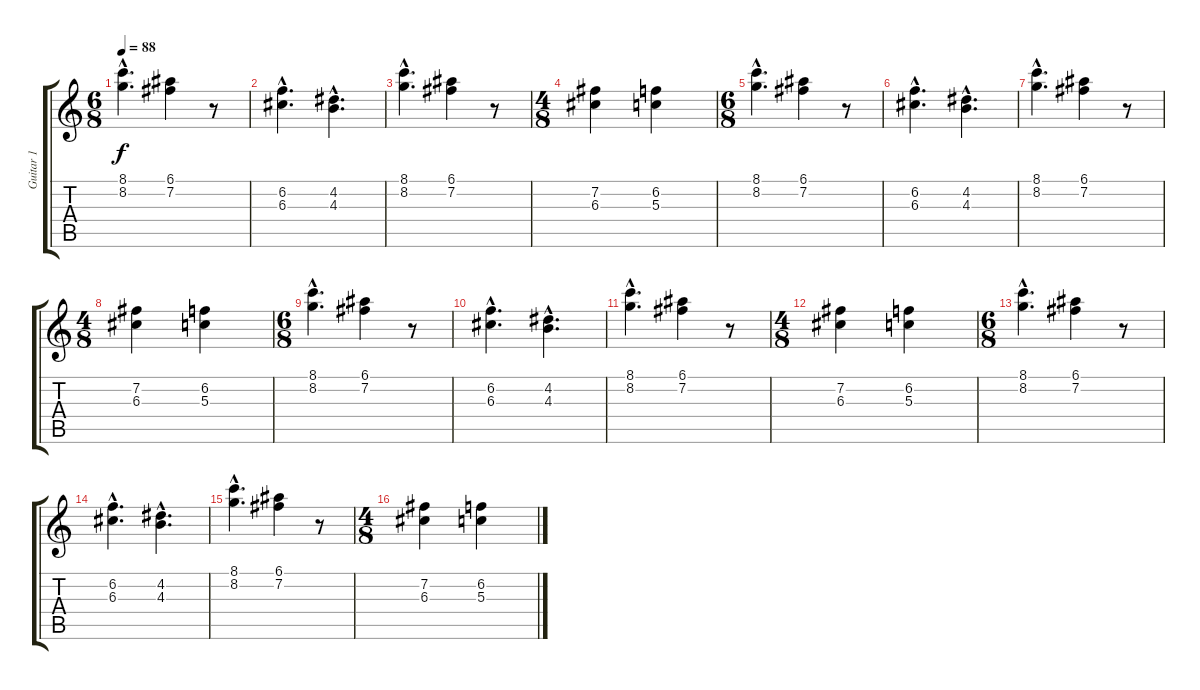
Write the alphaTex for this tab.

\track ("Guitar 1" "Guitar 1") {instrument overdrivenguitar}
\staff {score tabs}
\tuning (E4 B3 G3 D3 A2 E2) {hide}
\ts (6 8)
\tempo 88
\clef g2
\ks c
(8.1{hac} 8.2{hac}).4{d dy f instrument overdrivenguitar} (6.1 7.2).4 r.8 |
(6.2{hac} 6.3{hac}).4{d} (4.2{hac} 4.3{hac}).4{d} |
(8.1{hac} 8.2{hac}).4{d} (6.1 7.2).4 r.8 |
\ts (4 8)
(7.2 6.3).4 (6.2 5.3).4 |
\ts (6 8)
(8.1{hac} 8.2{hac}).4{d} (6.1 7.2).4 r.8 |
(6.2{hac} 6.3{hac}).4{d} (4.2{hac} 4.3{hac}).4{d} |
(8.1{hac} 8.2{hac}).4{d} (6.1 7.2).4 r.8 |
\ts (4 8)
(7.2 6.3).4 (6.2 5.3).4 |
\ts (6 8)
(8.1{hac} 8.2{hac}).4{d} (6.1 7.2).4 r.8 |
(6.2{hac} 6.3{hac}).4{d} (4.2{hac} 4.3{hac}).4{d} |
(8.1{hac} 8.2{hac}).4{d} (6.1 7.2).4 r.8 |
\ts (4 8)
(7.2 6.3).4 (6.2 5.3).4 |
\ts (6 8)
(8.1{hac} 8.2{hac}).4{d} (6.1 7.2).4 r.8 |
(6.2{hac} 6.3{hac}).4{d} (4.2{hac} 4.3{hac}).4{d} |
(8.1{hac} 8.2{hac}).4{d} (6.1 7.2).4 r.8 |
\ts (4 8)
(7.2 6.3).4 (6.2 5.3).4
